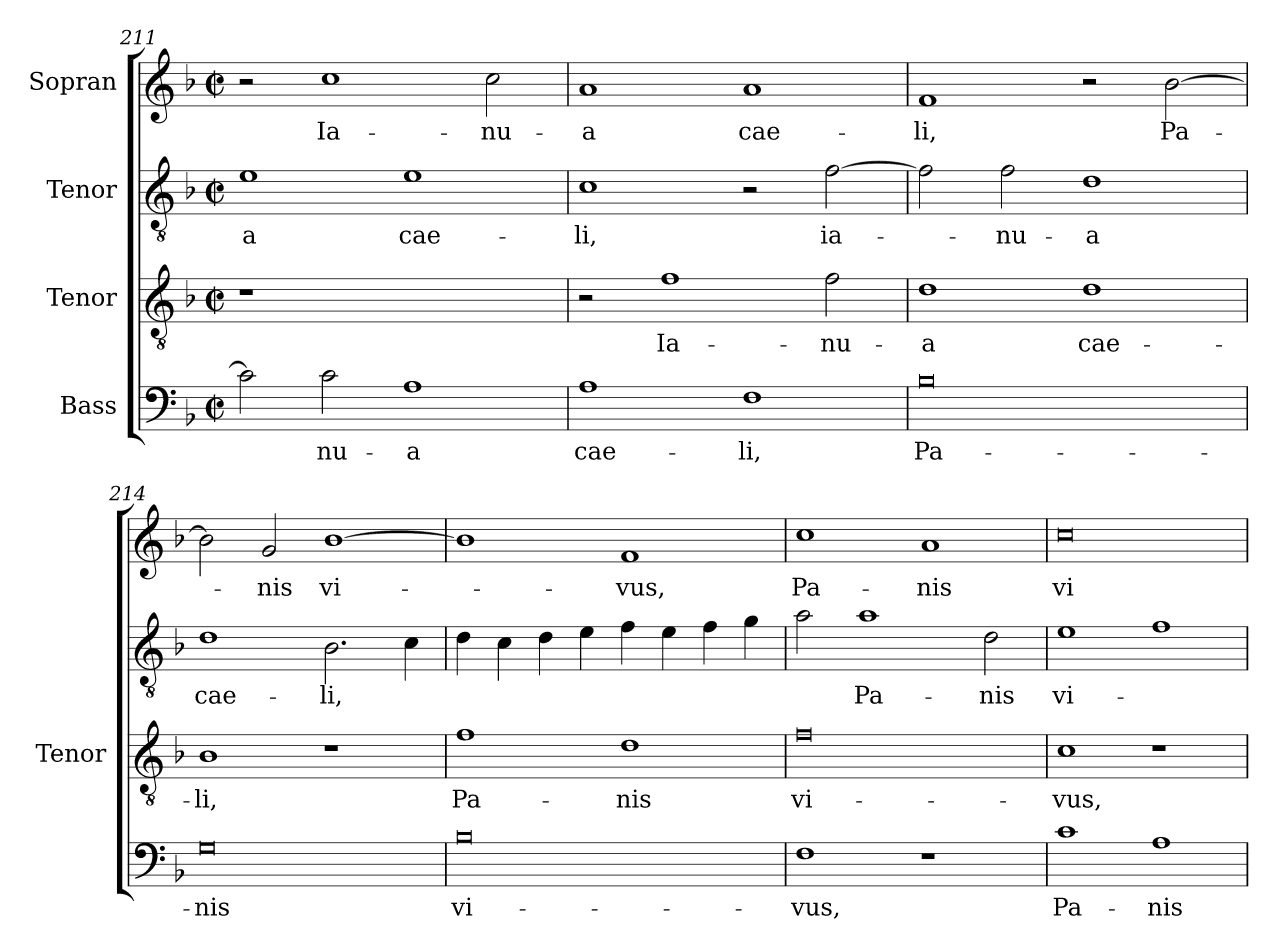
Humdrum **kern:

**kern	**text	**kern	**text	**kern	**text	**kern	**text
*part4	*part4	*part3	*part3	*part2	*part2	*part1	*part1
*staff4	*staff4	*staff3	*staff3	*staff2	*staff2	*staff1	*staff1
*I"Bass	*	*I"Tenor	*	*I"Tenor	*	*I"Sopran	*
*	*	*I'Tenor	*	*	*	*	*
*clefF4	*	*clefGv2	*	*clefGv2	*	*clefG2	*
*	*	*ITrd7c12	*	*ITrd7c12	*	*	*
*k[b-]	*	*k[b-]	*	*k[b-]	*	*k[b-]	*
*F:	*	*F:	*	*F:	*	*F:	*
*M2/2	*	*M2/2	*	*M2/2	*	*M2/2	*
*met(c|)	*	*met(c|)	*	*met(c|)	*	*met(c|)	*
=211	=211	=211	=211	=211	=211	=211	=211
!	!	!LO:N:vis=1	!	!	!	!	!
!	!	!	!	!	!LO:LY:b:color=#000000	!	!
2ci\]	.	1r	.	1Ei	-a	2r	.
!	!LO:LY:b:color=#000000	!	!	!	!	!	!
!	!	!	!	!	!	!	!LO:LY:b:color=#000000
2ci\	-nu-	.	.	.	.	1cci	Ia-
!	!LO:LY:b:color=#000000	!	!	!	!	!	!
!	!	!	!	!	!LO:LY:b:color=#000000	!	!
1Ai	-a	1ryy	.	1Ei	cae-	.	.
!	!	!	!	!	!	!	!LO:LY:b:color=#000000
.	.	.	.	.	.	2cci\	-nu-
=212	=212	=212	=212	=212	=212	=212	=212
!	!LO:LY:b:color=#000000	!	!	!	!	!	!
!	!	!	!	!	!LO:LY:b:color=#000000	!	!
!	!	!	!	!	!	!	!LO:LY:b:color=#000000
1Ai	cae-	2r	.	1Ci	-li,	1ai	-a
!	!	!	!LO:LY:b:color=#000000	!	!	!	!
.	.	1Fi	Ia-	.	.	.	.
!	!LO:LY:b:color=#000000	!	!	!	!	!	!
!	!	!	!	!	!	!	!LO:LY:b:color=#000000
1Fi	-li,	.	.	2r	.	1ai	cae-
!	!	!	!LO:LY:b:color=#000000	!	!	!	!
!	!	!	!	!	!LO:LY:b:color=#000000	!	!
.	.	2Fi\	-nu-	[>2Fi\	ia-	.	.
=213	=213	=213	=213	=213	=213	=213	=213
!	!LO:LY:b:color=#000000	!	!	!	!	!	!
!	!	!	!LO:LY:b:color=#000000	!	!	!	!
!	!	!	!	!	!	!	!LO:LY:b:color=#000000
0B-i	Pa-	1Di	-a	2Fi\]	.	1fi	-li,
!	!	!	!	!	!LO:LY:b:color=#000000	!	!
.	.	.	.	2Fi\	-nu-	.	.
!	!	!	!LO:LY:b:color=#000000	!	!	!	!
!	!	!	!	!	!LO:LY:b:color=#000000	!	!
.	.	1Di	cae-	1Di	-a	2r	.
!	!	!	!	!	!	!	!LO:LY:b:color=#000000
.	.	.	.	.	.	[>2b-i\	Pa-
=214	=214	=214	=214	=214	=214	=214	=214
!	!LO:LY:b:color=#000000	!	!	!	!	!	!
!	!	!	!LO:LY:b:color=#000000	!	!	!	!
!	!	!	!	!	!LO:LY:b:color=#000000	!	!
0Gi	-nis	1BB-i	-li,	1Di	cae-	2b-i\]	.
!	!	!	!	!	!	!	!LO:LY:b:color=#000000
.	.	.	.	.	.	2gi/	-nis
!	!	!	!	!	!LO:LY:b:color=#000000	!	!
!	!	!	!	!	!	!	!LO:LY:b:color=#000000
.	.	1r	.	2.BB-i\	-li,	[>1b-i	vi-
.	.	.	.	4Ci\	.	.	.
=215	=215	=215	=215	=215	=215	=215	=215
!	!LO:LY:b:color=#000000	!	!	!	!	!	!
!	!	!	!LO:LY:b:color=#000000	!	!	!	!
0B-i	vi-	1Fi	Pa-	4Di\	.	1b-i]	.
.	.	.	.	4Ci\	.	.	.
.	.	.	.	4Di\	.	.	.
.	.	.	.	4Ei\	.	.	.
!	!	!	!LO:LY:b:color=#000000	!	!	!	!
!	!	!	!	!	!	!	!LO:LY:b:color=#000000
.	.	1Di	-nis	4Fi\	.	1fi	-vus,
.	.	.	.	4Ei\	.	.	.
.	.	.	.	4Fi\	.	.	.
.	.	.	.	4Gi\	.	.	.
=216	=216	=216	=216	=216	=216	=216	=216
!	!LO:LY:b:color=#000000	!	!	!	!	!	!
!	!	!	!LO:LY:b:color=#000000	!	!	!	!
!	!	!	!	!	!	!	!LO:LY:b:color=#000000
1Fi	-vus,	0Fi	vi-	2Ai\	.	1cci	Pa-
!	!	!	!	!	!LO:LY:b:color=#000000	!	!
.	.	.	.	1Ai	Pa-	.	.
!	!	!	!	!	!	!	!LO:LY:b:color=#000000
1r	.	.	.	.	.	1ai	-nis
!	!	!	!	!	!LO:LY:b:color=#000000	!	!
.	.	.	.	2Di\	-nis	.	.
=217	=217	=217	=217	=217	=217	=217	=217
!	!LO:LY:b:color=#000000	!	!	!	!	!	!
!	!	!	!LO:LY:b:color=#000000	!	!	!	!
!	!	!	!	!	!LO:LY:b:color=#000000	!	!
!	!	!	!	!	!	!	!LO:LY:b:color=#000000
1ci	Pa-	1Ci	-vus,	1Ei	vi-	0cci	vi-
!	!LO:LY:b:color=#000000	!	!	!	!	!	!
1Ai	-nis	1r	.	1Fi	.	.	.
=	=	=	=	=	=	=	=
*-	*-	*-	*-	*-	*-	*-	*-
